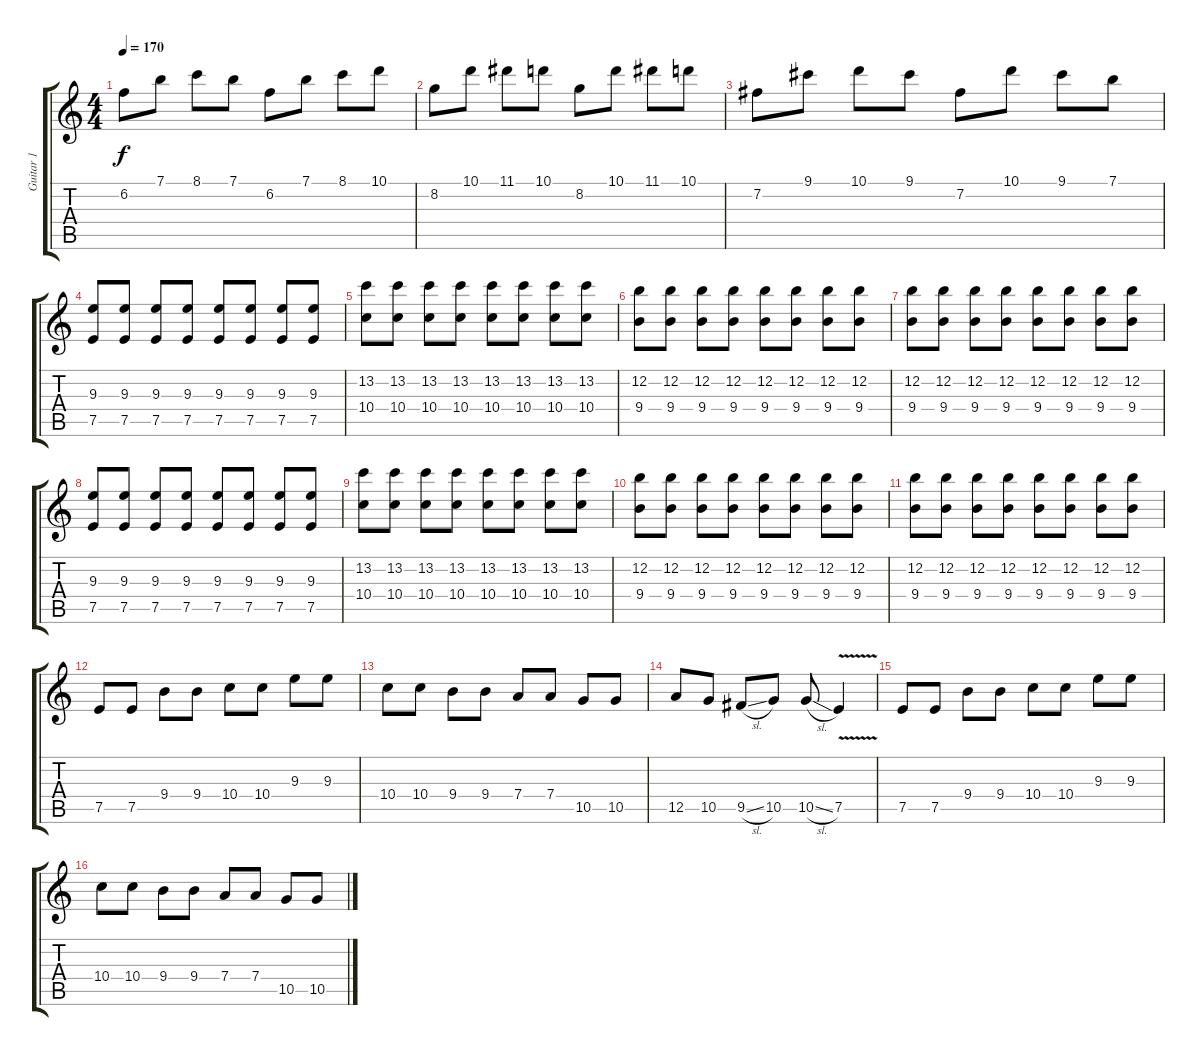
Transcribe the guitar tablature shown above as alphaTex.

\track ("Guitar 1" "Guitar 1") {instrument distortionguitar}
\staff {score tabs}
\tuning (E4 B3 G3 D3 A2 E2) {hide}
\ts (4 4)
\tempo 170
\clef g2
\ks c
6.2.8{dy f} 7.1.8 8.1.8 7.1.8 6.2.8 7.1.8 8.1.8 10.1.8 |
8.2.8 10.1.8 11.1.8 10.1.8 8.2.8 10.1.8 11.1.8 10.1.8 |
7.2.8 9.1.8 10.1.8 9.1.8 7.2.8 10.1.8 9.1.8 7.1.8 |
(9.3 7.5).8 (9.3 7.5).8 (9.3 7.5).8 (9.3 7.5).8 (9.3 7.5).8 (9.3 7.5).8 (9.3 7.5).8 (9.3 7.5).8 |
(13.2 10.4).8 (13.2 10.4).8 (13.2 10.4).8 (13.2 10.4).8 (13.2 10.4).8 (13.2 10.4).8 (13.2 10.4).8 (13.2 10.4).8 |
(12.2 9.4).8 (12.2 9.4).8 (12.2 9.4).8 (12.2 9.4).8 (12.2 9.4).8 (12.2 9.4).8 (12.2 9.4).8 (12.2 9.4).8 |
(12.2 9.4).8 (12.2 9.4).8 (12.2 9.4).8 (12.2 9.4).8 (12.2 9.4).8 (12.2 9.4).8 (12.2 9.4).8 (12.2 9.4).8 |
(9.3 7.5).8 (9.3 7.5).8 (9.3 7.5).8 (9.3 7.5).8 (9.3 7.5).8 (9.3 7.5).8 (9.3 7.5).8 (9.3 7.5).8 |
(13.2 10.4).8 (13.2 10.4).8 (13.2 10.4).8 (13.2 10.4).8 (13.2 10.4).8 (13.2 10.4).8 (13.2 10.4).8 (13.2 10.4).8 |
(12.2 9.4).8 (12.2 9.4).8 (12.2 9.4).8 (12.2 9.4).8 (12.2 9.4).8 (12.2 9.4).8 (12.2 9.4).8 (12.2 9.4).8 |
(12.2 9.4).8 (12.2 9.4).8 (12.2 9.4).8 (12.2 9.4).8 (12.2 9.4).8 (12.2 9.4).8 (12.2 9.4).8 (12.2 9.4).8 |
7.5.8 7.5.8 9.4.8 9.4.8 10.4.8 10.4.8 9.3.8 9.3.8 |
10.4.8 10.4.8 9.4.8 9.4.8 7.4.8 7.4.8 10.5.8 10.5.8 |
12.5.8 10.5.8 9.5{sl}.8 10.5.8 10.5{sl}.8 7.5{v}.4 |
7.5.8 7.5.8 9.4.8 9.4.8 10.4.8 10.4.8 9.3.8 9.3.8 |
10.4.8 10.4.8 9.4.8 9.4.8 7.4.8 7.4.8 10.5.8 10.5.8
